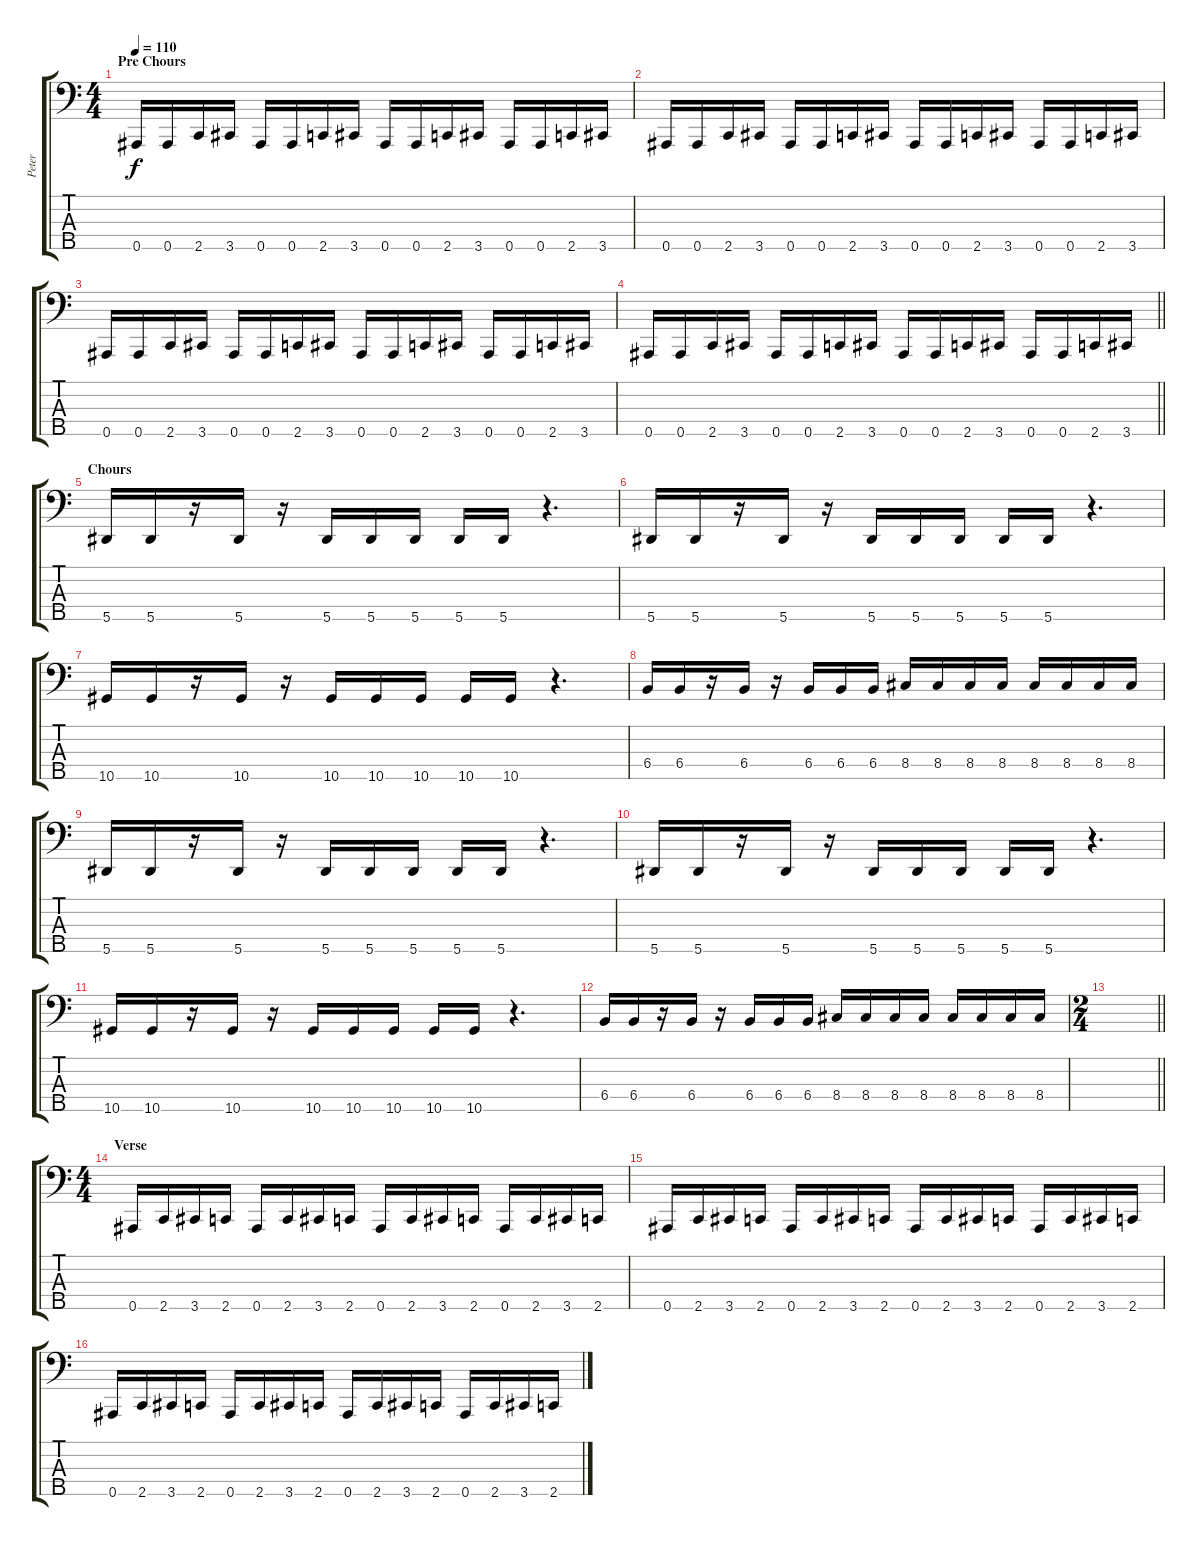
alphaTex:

\track ("Peter" "Peter") {instrument electricbassfinger}
\staff {score tabs}
\tuning (Ab2 Eb2 Bb1 F1 Bb0) {hide}
\ts (4 4)
\section ("" "Pre Chours")
\tempo 110
\clef f4
\ks c
0.5.16{dy f} 0.5.16 2.5.16 3.5.16 0.5.16 0.5.16 2.5.16 3.5.16 0.5.16 0.5.16 2.5.16 3.5.16 0.5.16 0.5.16 2.5.16 3.5.16 |
0.5.16 0.5.16 2.5.16 3.5.16 0.5.16 0.5.16 2.5.16 3.5.16 0.5.16 0.5.16 2.5.16 3.5.16 0.5.16 0.5.16 2.5.16 3.5.16 |
0.5.16 0.5.16 2.5.16 3.5.16 0.5.16 0.5.16 2.5.16 3.5.16 0.5.16 0.5.16 2.5.16 3.5.16 0.5.16 0.5.16 2.5.16 3.5.16 |
\barLineRight lightlight
0.5.16 0.5.16 2.5.16 3.5.16 0.5.16 0.5.16 2.5.16 3.5.16 0.5.16 0.5.16 2.5.16 3.5.16 0.5.16 0.5.16 2.5.16 3.5.16 |
\section ("" "Chours")
5.5.16 5.5.16 r.16 5.5.16 r.16 5.5.16 5.5.16 5.5.16 5.5.16 5.5.16 r.4{d} |
5.5.16 5.5.16 r.16 5.5.16 r.16 5.5.16 5.5.16 5.5.16 5.5.16 5.5.16 r.4{d} |
10.5.16 10.5.16 r.16 10.5.16 r.16 10.5.16 10.5.16 10.5.16 10.5.16 10.5.16 r.4{d} |
6.4.16 6.4.16 r.16 6.4.16 r.16 6.4.16 6.4.16 6.4.16 8.4.16 8.4.16 8.4.16 8.4.16 8.4.16 8.4.16 8.4.16 8.4.16 |
5.5.16 5.5.16 r.16 5.5.16 r.16 5.5.16 5.5.16 5.5.16 5.5.16 5.5.16 r.4{d} |
5.5.16 5.5.16 r.16 5.5.16 r.16 5.5.16 5.5.16 5.5.16 5.5.16 5.5.16 r.4{d} |
10.5.16 10.5.16 r.16 10.5.16 r.16 10.5.16 10.5.16 10.5.16 10.5.16 10.5.16 r.4{d} |
6.4.16 6.4.16 r.16 6.4.16 r.16 6.4.16 6.4.16 6.4.16 8.4.16 8.4.16 8.4.16 8.4.16 8.4.16 8.4.16 8.4.16 8.4.16 |
\ts (2 4)
\barLineRight lightlight
|
\ts (4 4)
\section ("" "Verse")
0.5.16 2.5.16 3.5.16 2.5.16 0.5.16 2.5.16 3.5.16 2.5.16 0.5.16 2.5.16 3.5.16 2.5.16 0.5.16 2.5.16 3.5.16 2.5.16 |
0.5.16 2.5.16 3.5.16 2.5.16 0.5.16 2.5.16 3.5.16 2.5.16 0.5.16 2.5.16 3.5.16 2.5.16 0.5.16 2.5.16 3.5.16 2.5.16 |
0.5.16 2.5.16 3.5.16 2.5.16 0.5.16 2.5.16 3.5.16 2.5.16 0.5.16 2.5.16 3.5.16 2.5.16 0.5.16 2.5.16 3.5.16 2.5.16
